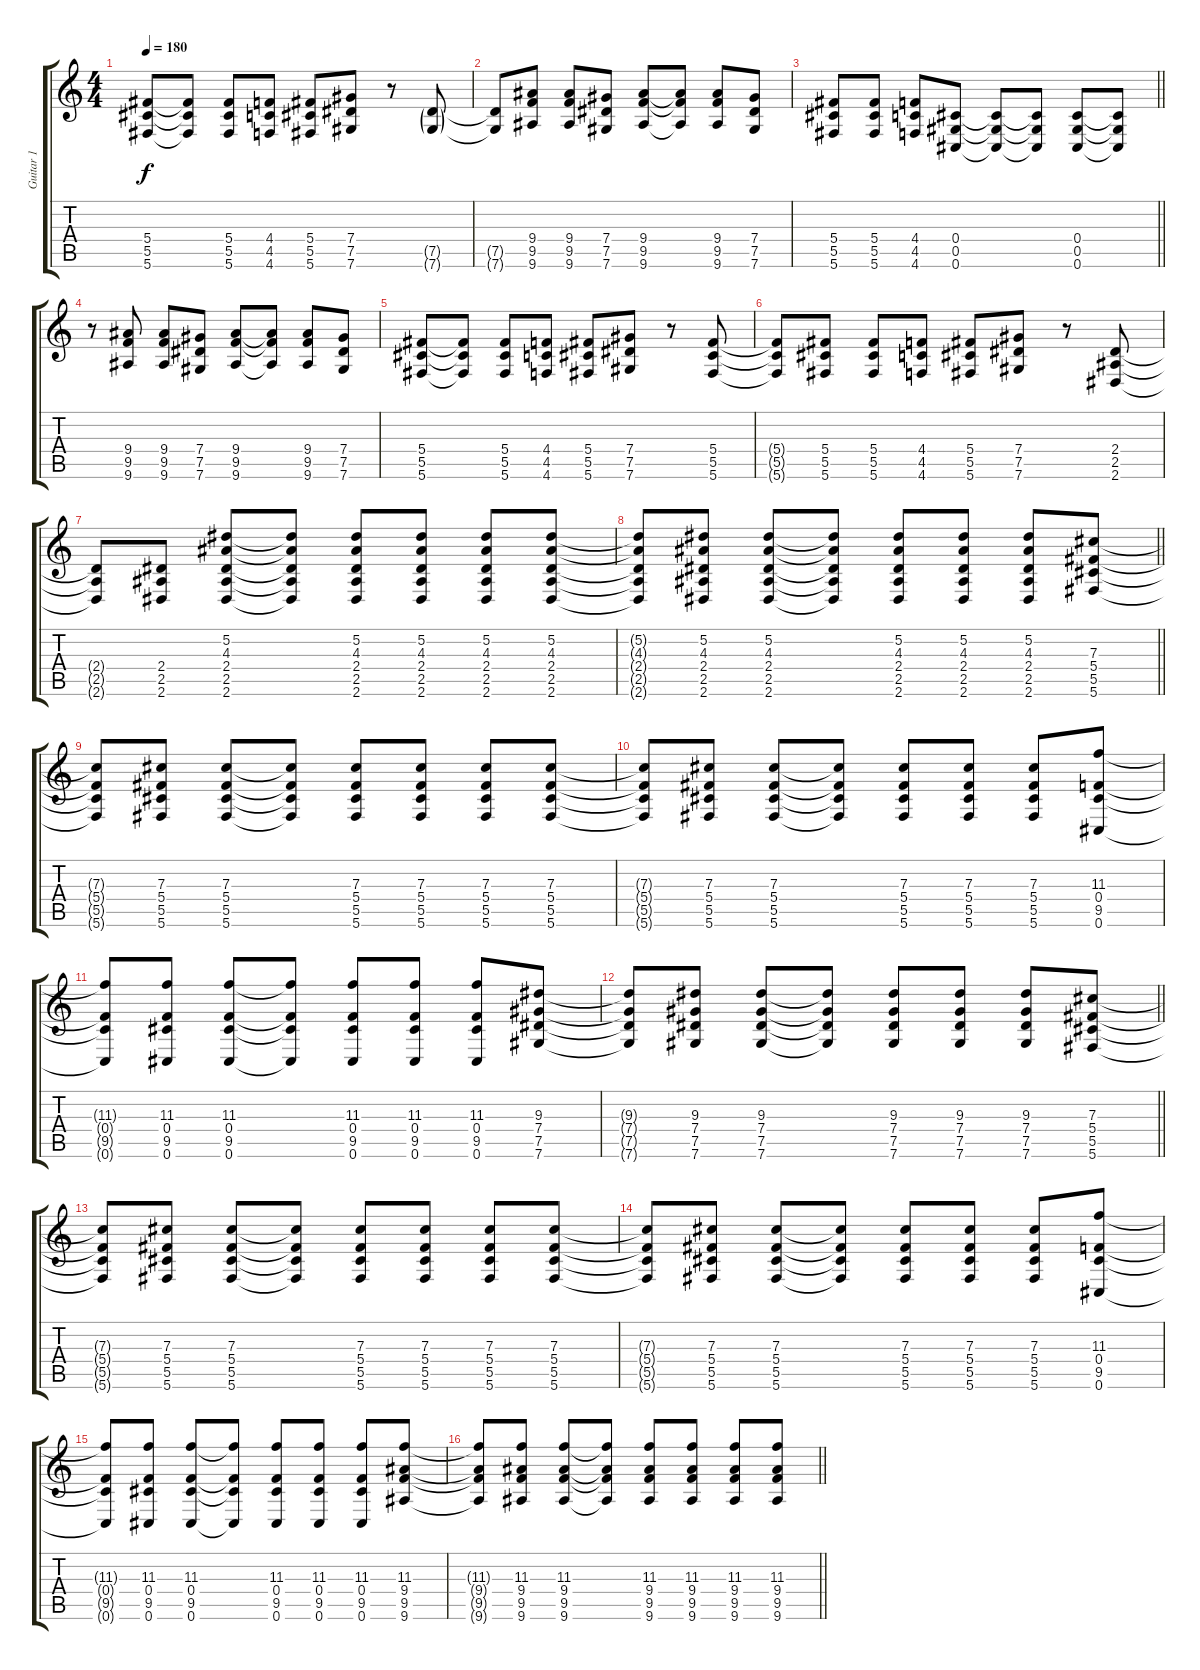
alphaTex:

\track ("Guitar 1" "Guitar 1") {instrument distortionguitar}
\staff {score tabs}
\tuning (Eb4 Bb3 Gb3 Db3 Ab2 Db2) {hide}
\ts (4 4)
\tempo 180
\clef g2
\ks c
(5.4 5.5 5.6).8{dy f} (5.4{t} 5.5{t} 5.6{t}).8 (5.4 5.5 5.6).8 (4.4 4.5 4.6).8 (5.4 5.5 5.6).8 (7.4 7.5 7.6).8 r.8 (7.5{g} 7.6{g}).8 |
(7.5{t} 7.6{t}).8 (9.4 9.5 9.6).8 (9.4 9.5 9.6).8 (7.4 7.5 7.6).8 (9.4 9.5 9.6).8 (9.4{t} 9.5{t} 9.6{t}).8 (9.4 9.5 9.6).8 (7.4 7.5 7.6).8 |
\barLineRight lightlight
(5.4 5.5 5.6).8 (5.4 5.5 5.6).8 (4.4 4.5 4.6).8 (0.4 0.5 0.6).8 (0.4{t} 0.5{t} 0.6{t}).8 (0.4{t} 0.5{t} 0.6{t}).8 (0.4 0.5 0.6).8 (0.4{t} 0.5{t} 0.6{t}).8 |
r.8 (9.4 9.5 9.6).8 (9.4 9.5 9.6).8 (7.4 7.5 7.6).8 (9.4 9.5 9.6).8 (9.4{t} 9.5{t} 9.6{t}).8 (9.4 9.5 9.6).8 (7.4 7.5 7.6).8 |
(5.4 5.5 5.6).8 (5.4{t} 5.5{t} 5.6{t}).8 (5.4 5.5 5.6).8 (4.4 4.5 4.6).8 (5.4 5.5 5.6).8 (7.4 7.5 7.6).8 r.8 (5.4 5.5 5.6).8 |
(5.4{t} 5.5{t} 5.6{t}).8 (5.4 5.5 5.6).8 (5.4 5.5 5.6).8 (4.4 4.5 4.6).8 (5.4 5.5 5.6).8 (7.4 7.5 7.6).8 r.8 (2.4 2.5 2.6).8 |
(2.4{t} 2.5{t} 2.6{t}).8 (2.4 2.5 2.6).8 (5.2 4.3 2.4 2.5 2.6).8 (5.2{t} 4.3{t} 2.4{t} 2.5{t} 2.6{t}).8 (5.2 4.3 2.4 2.5 2.6).8 (5.2 4.3 2.4 2.5 2.6).8 (5.2 4.3 2.4 2.5 2.6).8 (5.2 4.3 2.4 2.5 2.6).8 |
\barLineRight lightlight
(5.2{t} 4.3{t} 2.4{t} 2.5{t} 2.6{t}).8 (5.2 4.3 2.4 2.5 2.6).8 (5.2 4.3 2.4 2.5 2.6).8 (5.2{t} 4.3{t} 2.4{t} 2.5{t} 2.6{t}).8 (5.2 4.3 2.4 2.5 2.6).8 (5.2 4.3 2.4 2.5 2.6).8 (5.2 4.3 2.4 2.5 2.6).8 (7.3 5.4 5.5 5.6).8 |
(7.3{t} 5.4{t} 5.5{t} 5.6{t}).8 (7.3 5.4 5.5 5.6).8 (7.3 5.4 5.5 5.6).8 (7.3{t} 5.4{t} 5.5{t} 5.6{t}).8 (7.3 5.4 5.5 5.6).8 (7.3 5.4 5.5 5.6).8 (7.3 5.4 5.5 5.6).8 (7.3 5.4 5.5 5.6).8 |
(7.3{t} 5.4{t} 5.5{t} 5.6{t}).8 (7.3 5.4 5.5 5.6).8 (7.3 5.4 5.5 5.6).8 (7.3{t} 5.4{t} 5.5{t} 5.6{t}).8 (7.3 5.4 5.5 5.6).8 (7.3 5.4 5.5 5.6).8 (7.3 5.4 5.5 5.6).8 (11.3 0.4 9.5 0.6).8 |
(11.3{t} 0.4{t} 9.5{t} 0.6{t}).8 (11.3 0.4 9.5 0.6).8 (11.3 0.4 9.5 0.6).8 (11.3{t} 0.4{t} 9.5{t} 0.6{t}).8 (11.3 0.4 9.5 0.6).8 (11.3 0.4 9.5 0.6).8 (11.3 0.4 9.5 0.6).8 (9.3 7.4 7.5 7.6).8 |
\barLineRight lightlight
(9.3{t} 7.4{t} 7.5{t} 7.6{t}).8 (9.3 7.4 7.5 7.6).8 (9.3 7.4 7.5 7.6).8 (9.3{t} 7.4{t} 7.5{t} 7.6{t}).8 (9.3 7.4 7.5 7.6).8 (9.3 7.4 7.5 7.6).8 (9.3 7.4 7.5 7.6).8 (7.3 5.4 5.5 5.6).8 |
(7.3{t} 5.4{t} 5.5{t} 5.6{t}).8 (7.3 5.4 5.5 5.6).8 (7.3 5.4 5.5 5.6).8 (7.3{t} 5.4{t} 5.5{t} 5.6{t}).8 (7.3 5.4 5.5 5.6).8 (7.3 5.4 5.5 5.6).8 (7.3 5.4 5.5 5.6).8 (7.3 5.4 5.5 5.6).8 |
(7.3{t} 5.4{t} 5.5{t} 5.6{t}).8 (7.3 5.4 5.5 5.6).8 (7.3 5.4 5.5 5.6).8 (7.3{t} 5.4{t} 5.5{t} 5.6{t}).8 (7.3 5.4 5.5 5.6).8 (7.3 5.4 5.5 5.6).8 (7.3 5.4 5.5 5.6).8 (11.3 0.4 9.5 0.6).8 |
(11.3{t} 0.4{t} 9.5{t} 0.6{t}).8 (11.3 0.4 9.5 0.6).8 (11.3 0.4 9.5 0.6).8 (11.3{t} 0.4{t} 9.5{t} 0.6{t}).8 (11.3 0.4 9.5 0.6).8 (11.3 0.4 9.5 0.6).8 (11.3 0.4 9.5 0.6).8 (11.3 9.4 9.5 9.6).8 |
\barLineRight lightlight
(11.3{t} 9.4{t} 9.5{t} 9.6{t}).8 (11.3 9.4 9.5 9.6).8 (11.3 9.4 9.5 9.6).8 (11.3{t} 9.4{t} 9.5{t} 9.6{t}).8 (11.3 9.4 9.5 9.6).8 (11.3 9.4 9.5 9.6).8 (11.3 9.4 9.5 9.6).8 (11.3 9.4 9.5 9.6).8
